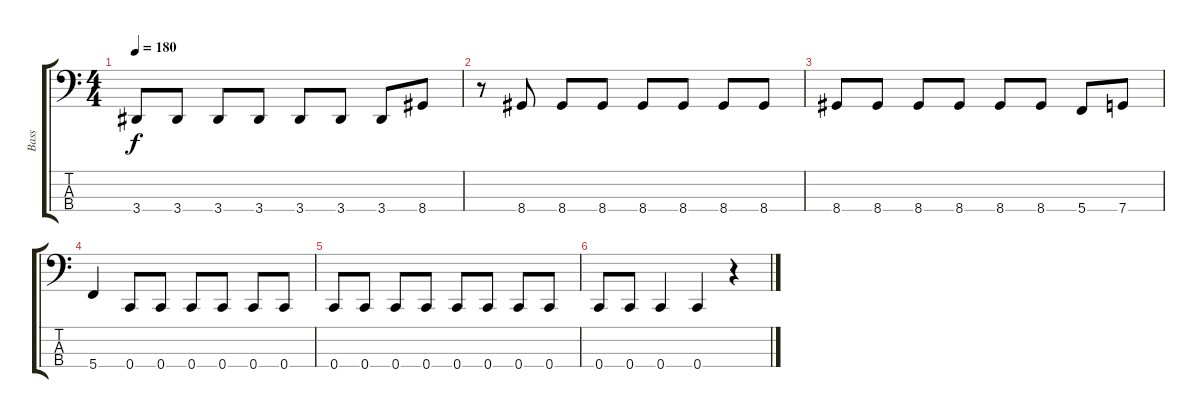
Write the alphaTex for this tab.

\track ("Bass" "Bass") {instrument electricbasspick}
\staff {score tabs}
\tuning (F2 C2 G1 C1) {hide}
\ts (4 4)
\tempo 180
\clef f4
\ks c
3.4{t}.8{dy f} 3.4.8 3.4.8 3.4.8 3.4.8 3.4.8 3.4.8 8.4.8 |
r.8 8.4.8 8.4.8 8.4.8 8.4.8 8.4.8 8.4.8 8.4.8 |
8.4.8 8.4.8 8.4.8 8.4.8 8.4.8 8.4.8 5.4.8 7.4.8 |
5.4.4 0.4.8 0.4.8 0.4.8 0.4.8 0.4.8 0.4.8 |
0.4.8 0.4.8 0.4.8 0.4.8 0.4.8 0.4.8 0.4.8 0.4.8 |
0.4.8 0.4.8 0.4.4 0.4.4 r.4
